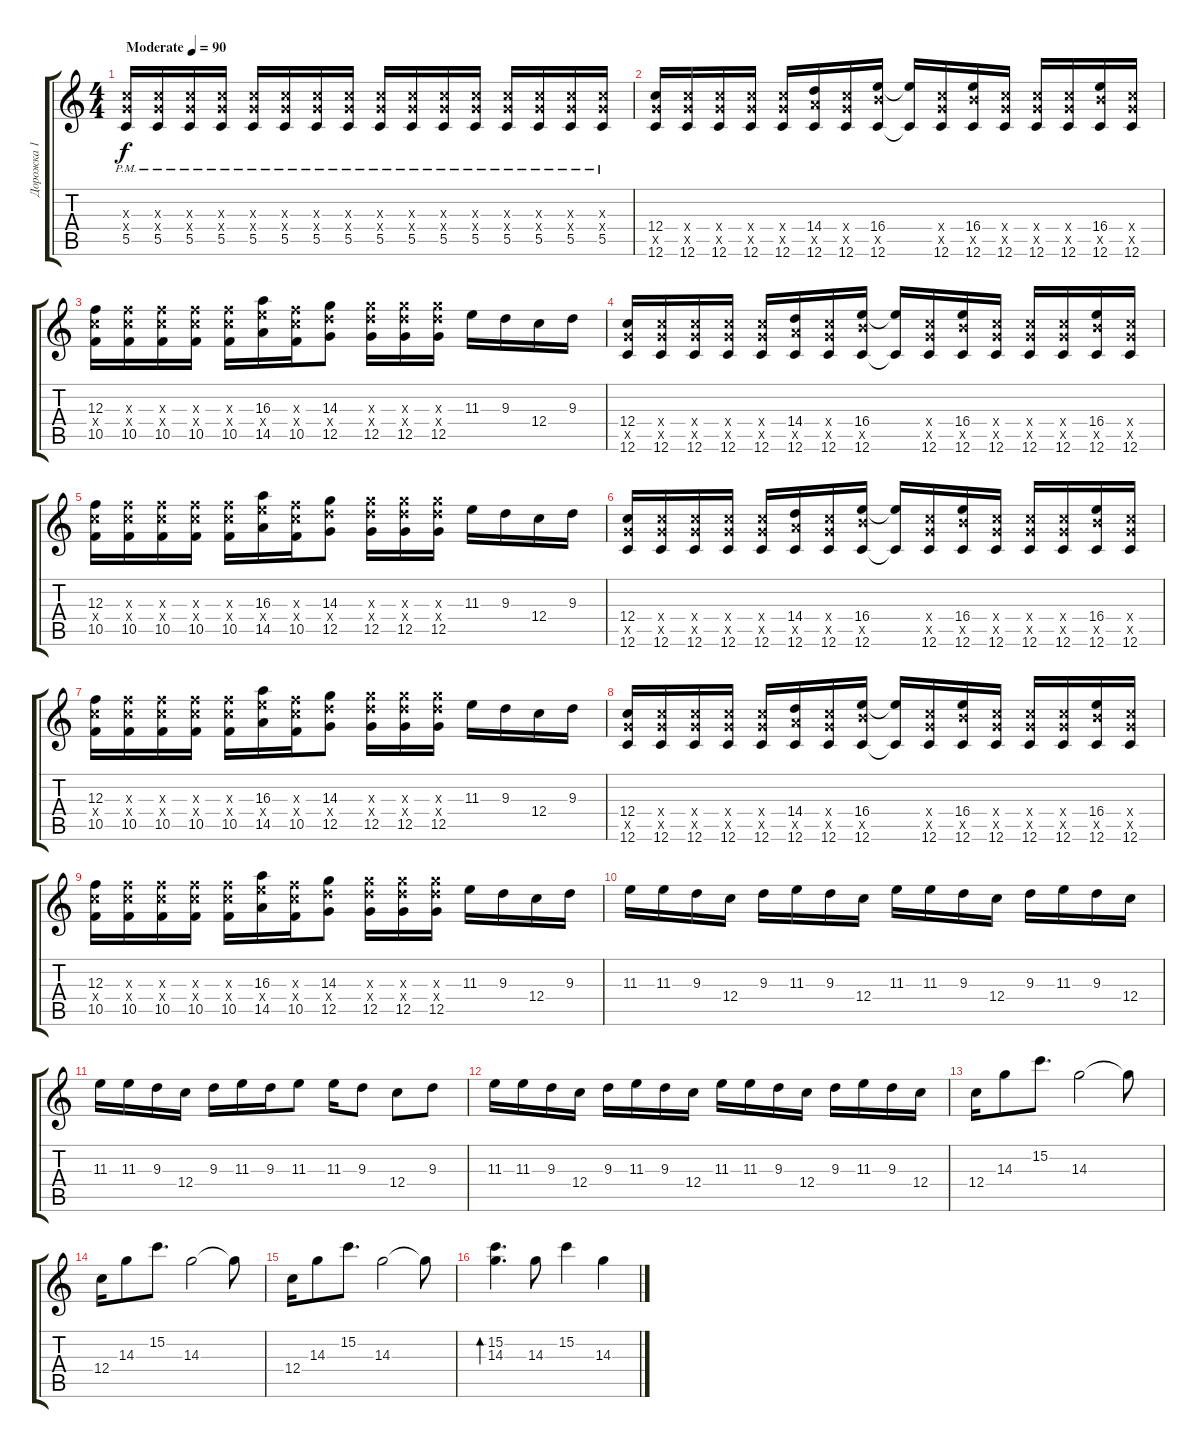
\track ("Дорожка 1" "Дорожка 1") {instrument distortionguitar}
\staff {score tabs}
\tuning (D4 A3 F3 C3 G2 C2) {hide}
\ts (4 4)
\tempo (90 "Moderate")
\clef g2
\ks c
(7.3{x} 7.4{x} 5.5{pm}).16{dy f instrument distortionguitar} (7.3{x} 7.4{x} 5.5{pm}).16 (7.3{x} 7.4{x} 5.5{pm}).16 (7.3{x} 7.4{x} 5.5{pm}).16 (7.3{x} 7.4{x} 5.5{pm}).16 (7.3{x} 7.4{x} 5.5{pm}).16 (7.3{x} 7.4{x} 5.5{pm}).16 (7.3{x} 7.4{x} 5.5{pm}).16 (7.3{x} 7.4{x} 5.5{pm}).16 (7.3{x} 7.4{x} 5.5{pm}).16 (7.3{x} 7.4{x} 5.5{pm}).16 (7.3{x} 7.4{x} 5.5{pm}).16 (7.3{x} 7.4{x} 5.5{pm}).16 (7.3{x} 7.4{x} 5.5{pm}).16 (7.3{x} 7.4{x} 5.5{pm}).16 (7.3{x} 7.4{x} 5.5{pm}).16 |
(12.4 12.5{x} 12.6).16 (12.4{x} 12.5{x} 12.6).16 (12.4{x} 12.5{x} 12.6).16 (12.4{x} 12.5{x} 12.6).16 (12.4{x} 12.5{x} 12.6).16 (14.4 14.5{x} 12.6).16 (12.4{x} 12.5{x} 12.6).16 (16.4 16.5{x} 12.6).16 (16.4{t} 12.6{t}).16 (12.4{x} 12.5{x} 12.6).16 (16.4 16.5{x} 12.6).16 (12.4{x} 12.5{x} 12.6).16 (12.4{x} 12.5{x} 12.6).16 (12.4{x} 12.5{x} 12.6).16 (16.4 16.5{x} 12.6).16 (12.4{x} 12.5{x} 12.6).16 |
(12.3 12.4{x} 10.5).16 (12.3{x} 12.4{x} 10.5).16 (12.3{x} 12.4{x} 10.5).16 (12.3{x} 12.4{x} 10.5).16 (12.3{x} 12.4{x} 10.5).16 (16.3 16.4{x} 14.5).16 (12.3{x} 12.4{x} 10.5).16 (14.3 14.4{x} 12.5).8 (14.3{x} 14.4{x} 12.5).16 (14.3{x} 14.4{x} 12.5).16 (14.3{x} 14.4{x} 12.5).16 11.3.16 9.3.16 12.4.16 9.3.16 |
(12.4 12.5{x} 12.6).16 (12.4{x} 12.5{x} 12.6).16 (12.4{x} 12.5{x} 12.6).16 (12.4{x} 12.5{x} 12.6).16 (12.4{x} 12.5{x} 12.6).16 (14.4 14.5{x} 12.6).16 (12.4{x} 12.5{x} 12.6).16 (16.4 16.5{x} 12.6).16 (16.4{t} 12.6{t}).16 (12.4{x} 12.5{x} 12.6).16 (16.4 16.5{x} 12.6).16 (12.4{x} 12.5{x} 12.6).16 (12.4{x} 12.5{x} 12.6).16 (12.4{x} 12.5{x} 12.6).16 (16.4 16.5{x} 12.6).16 (12.4{x} 12.5{x} 12.6).16 |
(12.3 12.4{x} 10.5).16 (12.3{x} 12.4{x} 10.5).16 (12.3{x} 12.4{x} 10.5).16 (12.3{x} 12.4{x} 10.5).16 (12.3{x} 12.4{x} 10.5).16 (16.3 16.4{x} 14.5).16 (12.3{x} 12.4{x} 10.5).16 (14.3 14.4{x} 12.5).8 (14.3{x} 14.4{x} 12.5).16 (14.3{x} 14.4{x} 12.5).16 (14.3{x} 14.4{x} 12.5).16 11.3.16 9.3.16 12.4.16 9.3.16 |
(12.4 12.5{x} 12.6).16 (12.4{x} 12.5{x} 12.6).16 (12.4{x} 12.5{x} 12.6).16 (12.4{x} 12.5{x} 12.6).16 (12.4{x} 12.5{x} 12.6).16 (14.4 14.5{x} 12.6).16 (12.4{x} 12.5{x} 12.6).16 (16.4 16.5{x} 12.6).16 (16.4{t} 12.6{t}).16 (12.4{x} 12.5{x} 12.6).16 (16.4 16.5{x} 12.6).16 (12.4{x} 12.5{x} 12.6).16 (12.4{x} 12.5{x} 12.6).16 (12.4{x} 12.5{x} 12.6).16 (16.4 16.5{x} 12.6).16 (12.4{x} 12.5{x} 12.6).16 |
(12.3 12.4{x} 10.5).16 (12.3{x} 12.4{x} 10.5).16 (12.3{x} 12.4{x} 10.5).16 (12.3{x} 12.4{x} 10.5).16 (12.3{x} 12.4{x} 10.5).16 (16.3 16.4{x} 14.5).16 (12.3{x} 12.4{x} 10.5).16 (14.3 14.4{x} 12.5).8 (14.3{x} 14.4{x} 12.5).16 (14.3{x} 14.4{x} 12.5).16 (14.3{x} 14.4{x} 12.5).16 11.3.16 9.3.16 12.4.16 9.3.16 |
(12.4 12.5{x} 12.6).16 (12.4{x} 12.5{x} 12.6).16 (12.4{x} 12.5{x} 12.6).16 (12.4{x} 12.5{x} 12.6).16 (12.4{x} 12.5{x} 12.6).16 (14.4 14.5{x} 12.6).16 (12.4{x} 12.5{x} 12.6).16 (16.4 16.5{x} 12.6).16 (16.4{t} 12.6{t}).16 (12.4{x} 12.5{x} 12.6).16 (16.4 16.5{x} 12.6).16 (12.4{x} 12.5{x} 12.6).16 (12.4{x} 12.5{x} 12.6).16 (12.4{x} 12.5{x} 12.6).16 (16.4 16.5{x} 12.6).16 (12.4{x} 12.5{x} 12.6).16 |
(12.3 12.4{x} 10.5).16 (12.3{x} 12.4{x} 10.5).16 (12.3{x} 12.4{x} 10.5).16 (12.3{x} 12.4{x} 10.5).16 (12.3{x} 12.4{x} 10.5).16 (16.3 16.4{x} 14.5).16 (12.3{x} 12.4{x} 10.5).16 (14.3 14.4{x} 12.5).8 (14.3{x} 14.4{x} 12.5).16 (14.3{x} 14.4{x} 12.5).16 (14.3{x} 14.4{x} 12.5).16 11.3.16 9.3.16 12.4.16 9.3.16 |
11.3.16 11.3.16 9.3.16 12.4.16 9.3.16 11.3.16 9.3.16 12.4.16 11.3.16 11.3.16 9.3.16 12.4.16 9.3.16 11.3.16 9.3.16 12.4.16 |
11.3.16 11.3.16 9.3.16 12.4.16 9.3.16 11.3.16 9.3.16 11.3.8 11.3.16 9.3.8 12.4.8 9.3.8 |
11.3.16 11.3.16 9.3.16 12.4.16 9.3.16 11.3.16 9.3.16 12.4.16 11.3.16 11.3.16 9.3.16 12.4.16 9.3.16 11.3.16 9.3.16 12.4.16 |
12.4.16 14.3.8 15.2.8{d} 14.3.2 14.3{t}.8 |
12.4.16 14.3.8 15.2.8{d} 14.3.2 14.3{t}.8 |
12.4.16 14.3.8 15.2.8{d} 14.3.2 14.3{t}.8 |
(15.2 14.3).4{d bd 60} 14.3.8 15.2.4 14.3.4
